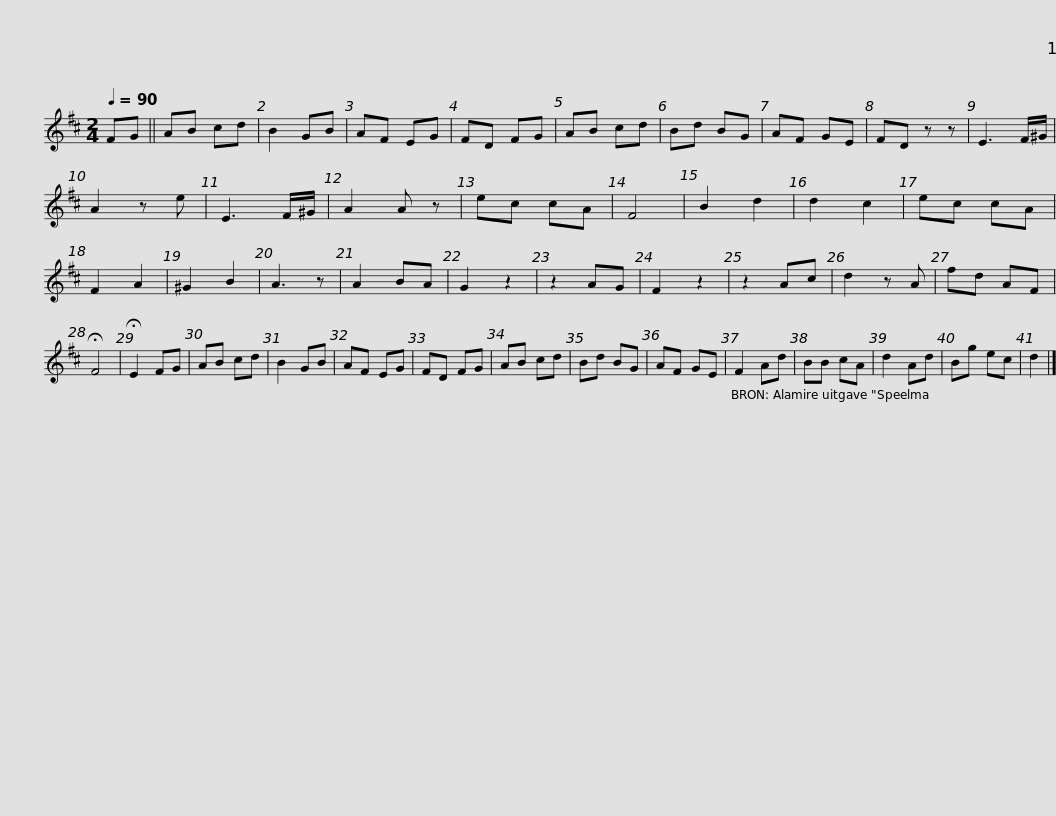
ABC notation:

X:1
L:1/8
Q:1/4=90
M:2/4
I:linebreak $
K:D
V:1 treble
V:1
 FG || AB cd | B2 GB | AF EG | FD FG |$ %5
 AB cd | Bd BG | AF GE | FD z z |$ E3 F/^G/ | %10
 A2 z e | E3 F/^G/ | A2 A z |$ ec cA | F4 | %15
 B2 d2 | d2 c2 |$ ec cA | F2 A2 | ^G2 B2 | %20
 A3 z |$ A2 BA | G2 z2 | z2 AG | F2 z2 |$ %25
 z2 Ac | d2 z A | fd AF | !fermata!F4 |$ !fermata!E2 FG | %30
 AB cd | B2 GB | AF EG |$ FD FG | AB cd | %35
 Bd BG | AF GE |$ F2 Ad | BB cA | d2 Ad | %40
 Bg ec | d2 |] %42
